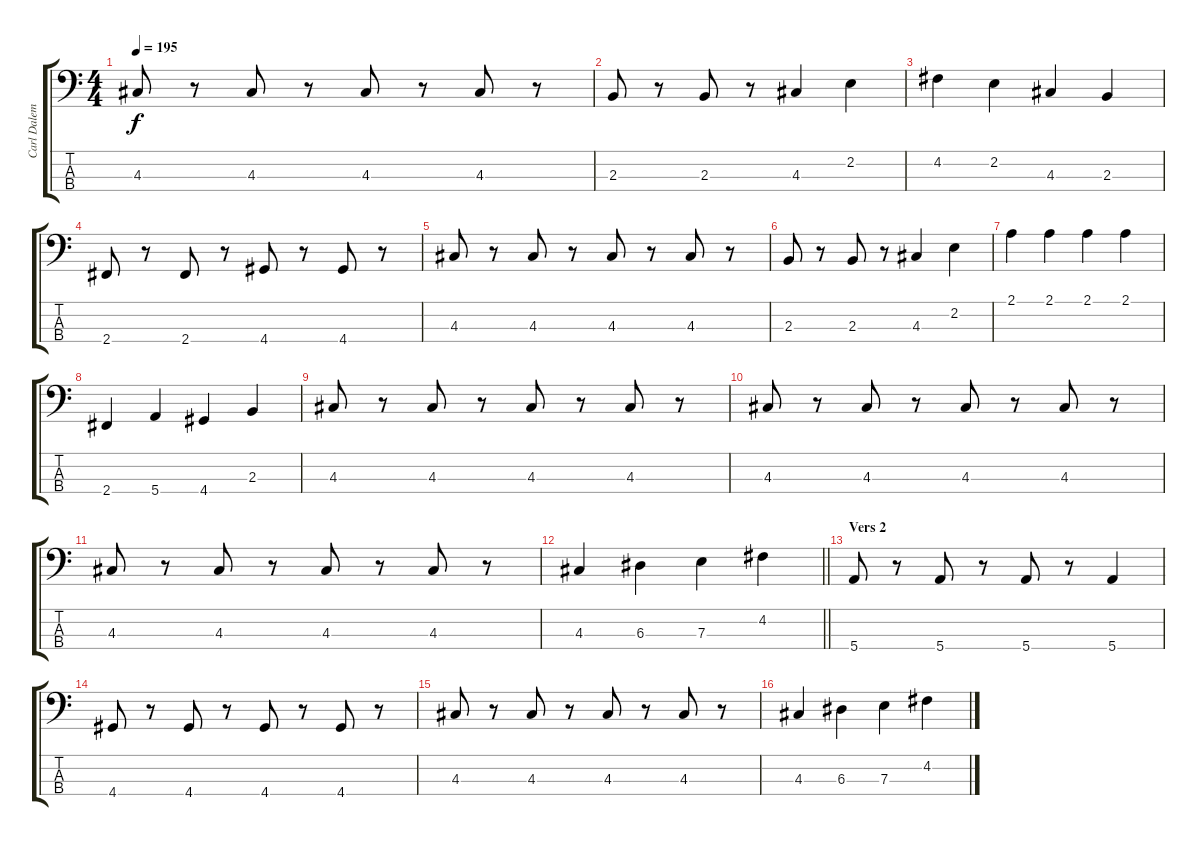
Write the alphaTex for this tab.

\track ("Carl Dalemo (bass)" "Carl Dalem") {instrument electricbasspick}
\staff {score tabs}
\tuning (G2 D2 A1 E1) {hide}
\ts (4 4)
\tempo 195
\clef f4
\ks c
4.3.8{dy f} r.8 4.3.8 r.8 4.3.8 r.8 4.3.8 r.8 |
2.3.8 r.8 2.3.8 r.8 4.3.4 2.2.4 |
4.2.4 2.2.4 4.3.4 2.3.4 |
2.4.8 r.8 2.4.8 r.8 4.4.8 r.8 4.4.8 r.8 |
4.3.8 r.8 4.3.8 r.8 4.3.8 r.8 4.3.8 r.8 |
2.3.8 r.8 2.3.8 r.8 4.3.4 2.2.4 |
2.1.4 2.1.4 2.1.4 2.1.4 |
2.4.4 5.4.4 4.4.4 2.3.4 |
4.3.8 r.8 4.3.8 r.8 4.3.8 r.8 4.3.8 r.8 |
4.3.8 r.8 4.3.8 r.8 4.3.8 r.8 4.3.8 r.8 |
4.3.8 r.8 4.3.8 r.8 4.3.8 r.8 4.3.8 r.8 |
\barLineRight lightlight
4.3.4 6.3.4 7.3.4 4.2.4 |
\section ("" "Vers 2")
5.4.8 r.8 5.4.8 r.8 5.4.8 r.8 5.4.4 |
4.4.8 r.8 4.4.8 r.8 4.4.8 r.8 4.4.8 r.8 |
4.3.8 r.8 4.3.8 r.8 4.3.8 r.8 4.3.8 r.8 |
4.3.4 6.3.4 7.3.4 4.2.4
